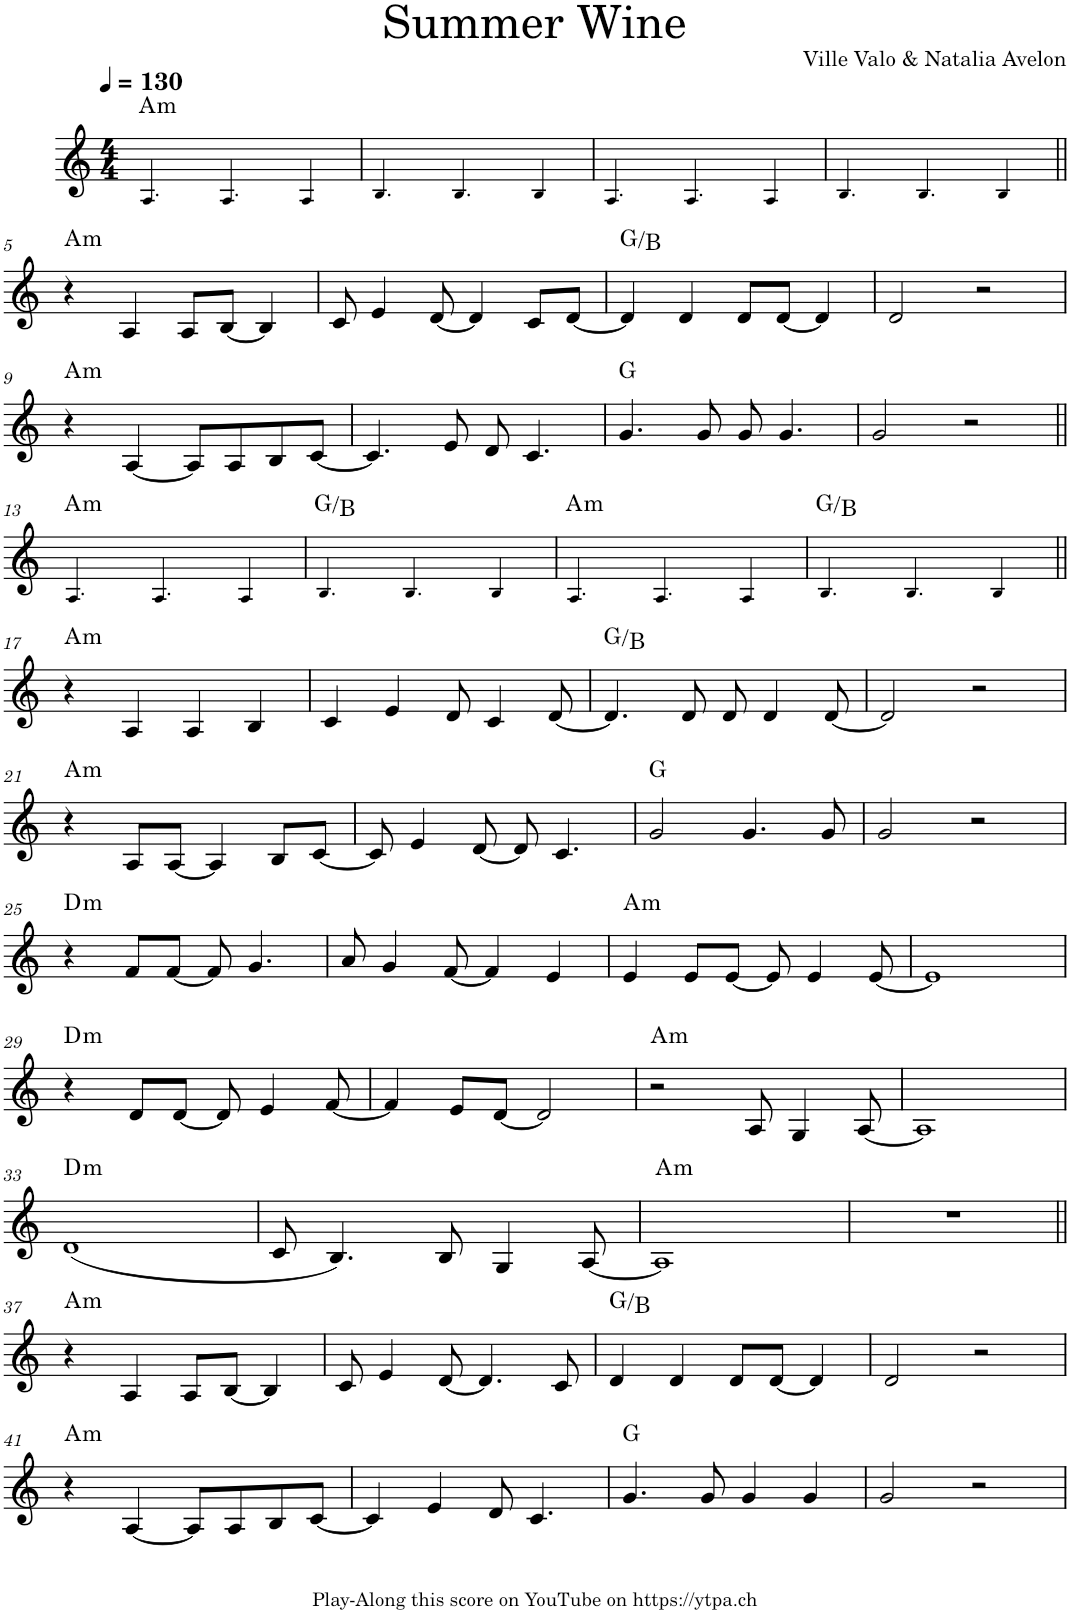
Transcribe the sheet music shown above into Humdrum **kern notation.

**kern	**harte
*part1	*part1
*staff1	*
*I"Piano	*
*I'Pno.	*
*clefG2	*
*k[]	*
*M4/4	*
*MM130	*
=1	=1
!	!LO:H:kt=m
4.A!/	A:min
4.A!/	.
4A!/	.
=2	=2
4.B!/	.
4.B!/	.
4B!/	.
=3	=3
4.A!/	.
4.A!/	.
4A!/	.
=4	=4
4.B!/	.
4.B!/	.
4B!/	.
!!LO:LB:g=z
=5||	=5||
!	!LO:H:kt=m
4r	A:min
4A/	.
8A/L	.
[8B/J	.
4B/]	.
=6	=6
8c/	.
4e/	.
[8d/	.
4d/]	.
8c/L	.
[8d/J	.
=7	=7
4d/]	G:maj/3
4d/	.
8d/L	.
[8d/J	.
4d/]	.
=8	=8
2d/	.
2r	.
!!LO:LB:g=z
=9	=9
!	!LO:H:kt=m
4r	A:min
[4A/	.
8A/L]	.
8A/	.
8B/	.
[8c/J	.
=10	=10
4.c/]	.
8e/	.
8d/	.
4.c/	.
=11	=11
4.g/	G:maj
8g/	.
8g/	.
4.g/	.
=12	=12
2g/	.
2r	.
!!LO:LB:g=z
=13||	=13||
!	!LO:H:kt=m
4.A!/	A:min
4.A!/	.
4A!/	.
=14	=14
4.B!/	G:maj/3
4.B!/	.
4B!/	.
=15	=15
!	!LO:H:kt=m
4.A!/	A:min
4.A!/	.
4A!/	.
=16	=16
4.B!/	G:maj/3
4.B!/	.
4B!/	.
!!LO:LB:g=z
=17||	=17||
!	!LO:H:kt=m
4r	A:min
4A/	.
4A/	.
4B/	.
=18	=18
4c/	.
4e/	.
8d/	.
4c/	.
[8d/	.
=19	=19
4.d/]	G:maj/3
8d/	.
8d/	.
4d/	.
[8d/	.
=20	=20
2d/]	.
2r	.
!!LO:LB:g=z
=21	=21
!	!LO:H:kt=m
4r	A:min
8A/L	.
[8A/J	.
4A/]	.
8B/L	.
[8c/J	.
=22	=22
8c/]	.
4e/	.
[8d/	.
8d/]	.
4.c/	.
=23	=23
2g/	G:maj
4.g/	.
8g/	.
=24	=24
2g/	.
2r	.
!!LO:LB:g=z
=25	=25
!	!LO:H:kt=m
4r	D:min
8f/L	.
[8f/J	.
8f/]	.
4.g/	.
=26	=26
8a/	.
4g/	.
[8f/	.
4f/]	.
4e/	.
=27	=27
!	!LO:H:kt=m
4e/	A:min
8e/L	.
[8e/J	.
8e/]	.
4e/	.
[8e/	.
=28	=28
1e]	.
!!LO:LB:g=z
=29	=29
!	!LO:H:kt=m
4r	D:min
8d/L	.
[8d/J	.
8d/]	.
4e/	.
[8f/	.
=30	=30
4f/]	.
8e/L	.
[8d/J	.
2d/]	.
=31	=31
!	!LO:H:kt=m
2r	A:min
8A/	.
4G/	.
[8A/	.
=32	=32
1A]	.
!!LO:LB:g=z
=33	=33
!	!LO:H:kt=m
(1d	D:min
=34	=34
8c/	.
4.B/)	.
8B/	.
4G/	.
[8A/	.
=35	=35
!	!LO:H:kt=m
1A]	A:min
=36	=36
1r	.
!!LO:LB:g=z
=37||	=37||
!	!LO:H:kt=m
4r	A:min
4A/	.
8A/L	.
[8B/J	.
4B/]	.
=38	=38
8c/	.
4e/	.
[8d/	.
4.d/]	.
8c/	.
=39	=39
4d/	G:maj/3
4d/	.
8d/L	.
[8d/J	.
4d/]	.
=40	=40
2d/	.
2r	.
!!LO:LB:g=z
=41	=41
!	!LO:H:kt=m
4r	A:min
[4A/	.
8A/L]	.
8A/	.
8B/	.
[8c/J	.
=42	=42
4c/]	.
4e/	.
8d/	.
4.c/	.
=43	=43
4.g/	G:maj
8g/	.
4g/	.
4g/	.
=44	=44
2g/	.
2r	.
=	=
*-	*-
